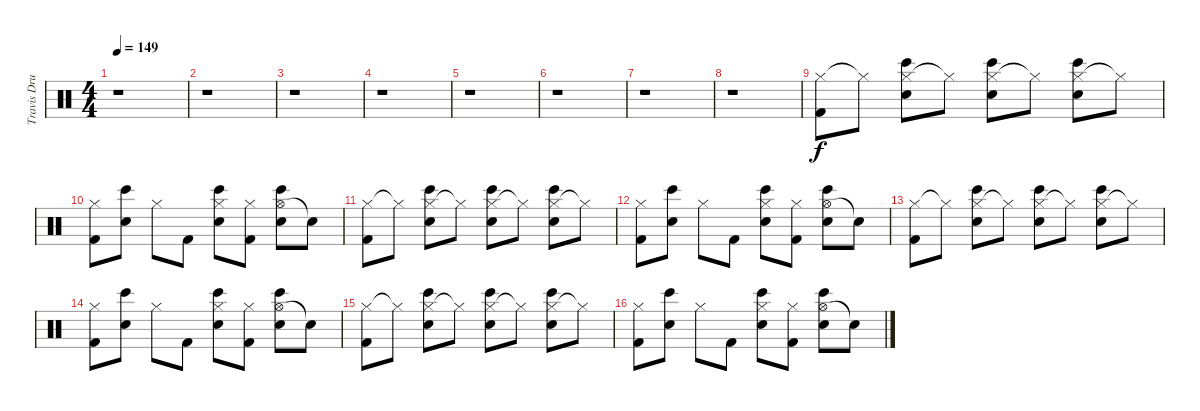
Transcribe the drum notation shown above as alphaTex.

\track ("Travis Drums" "Travis Dru") {instrument percussion}
\staff {score}
\articulation defaults
\ts (4 4)
\tempo 149
\clef neutral
\ks c
r.1{dy f} |
r.1 |
r.1 |
r.1 |
r.1 |
r.1 |
r.1 |
r.1 |
("Hi-Hat (closed)" "Kick (hit) 2").8 "Hi-Hat (closed)"{t}.8 ("Hi-Hat (closed)" "Bongo High (hit)" "Snare (hit) 2").8 "Hi-Hat (closed)"{t}.8 ("Hi-Hat (closed)" "Bongo High (hit)" "Snare (hit) 2").8 "Hi-Hat (closed)"{t}.8 ("Hi-Hat (closed)" "Bongo High (hit)" "Snare (hit) 2").8 "Hi-Hat (closed)"{t}.8 |
("Hi-Hat (closed)" "Kick (hit) 2").8 ("Bongo High (hit)" "Snare (hit) 2").8 "Hi-Hat (closed)".8 "Kick (hit) 2".8 ("Hi-Hat (closed)" "Bongo High (hit)" "Snare (hit) 2").8 ("Hi-Hat (closed)" "Kick (hit) 2").8 ("Hi-Hat (open)" "Bongo High (hit)" "Snare (hit) 2").8 "Snare (hit)"{t}.8 |
("Hi-Hat (closed)" "Kick (hit) 2").8 "Hi-Hat (closed)"{t}.8 ("Hi-Hat (closed)" "Bongo High (hit)" "Snare (hit) 2").8 "Hi-Hat (closed)"{t}.8 ("Hi-Hat (closed)" "Bongo High (hit)" "Snare (hit) 2").8 "Hi-Hat (closed)"{t}.8 ("Hi-Hat (closed)" "Bongo High (hit)" "Snare (hit) 2").8 "Hi-Hat (closed)"{t}.8 |
("Hi-Hat (closed)" "Kick (hit) 2").8 ("Bongo High (hit)" "Snare (hit) 2").8 "Hi-Hat (closed)".8 "Kick (hit) 2".8 ("Hi-Hat (closed)" "Bongo High (hit)" "Snare (hit) 2").8 ("Hi-Hat (closed)" "Kick (hit) 2").8 ("Hi-Hat (open)" "Bongo High (hit)" "Snare (hit) 2").8 "Snare (hit)"{t}.8 |
("Hi-Hat (closed)" "Kick (hit) 2").8 "Hi-Hat (closed)"{t}.8 ("Hi-Hat (closed)" "Bongo High (hit)" "Snare (hit) 2").8 "Hi-Hat (closed)"{t}.8 ("Hi-Hat (closed)" "Bongo High (hit)" "Snare (hit) 2").8 "Hi-Hat (closed)"{t}.8 ("Hi-Hat (closed)" "Bongo High (hit)" "Snare (hit) 2").8 "Hi-Hat (closed)"{t}.8 |
("Hi-Hat (closed)" "Kick (hit) 2").8 ("Bongo High (hit)" "Snare (hit) 2").8 "Hi-Hat (closed)".8 "Kick (hit) 2".8 ("Hi-Hat (closed)" "Bongo High (hit)" "Snare (hit) 2").8 ("Hi-Hat (closed)" "Kick (hit) 2").8 ("Hi-Hat (open)" "Bongo High (hit)" "Snare (hit) 2").8 "Snare (hit)"{t}.8 |
("Hi-Hat (closed)" "Kick (hit) 2").8 "Hi-Hat (closed)"{t}.8 ("Hi-Hat (closed)" "Bongo High (hit)" "Snare (hit) 2").8 "Hi-Hat (closed)"{t}.8 ("Hi-Hat (closed)" "Bongo High (hit)" "Snare (hit) 2").8 "Hi-Hat (closed)"{t}.8 ("Hi-Hat (closed)" "Bongo High (hit)" "Snare (hit) 2").8 "Hi-Hat (closed)"{t}.8 |
("Hi-Hat (closed)" "Kick (hit) 2").8 ("Bongo High (hit)" "Snare (hit) 2").8 "Hi-Hat (closed)".8 "Kick (hit) 2".8 ("Hi-Hat (closed)" "Bongo High (hit)" "Snare (hit) 2").8 ("Hi-Hat (closed)" "Kick (hit) 2").8 ("Hi-Hat (open)" "Bongo High (hit)" "Snare (hit) 2").8 "Snare (hit)"{t}.8
